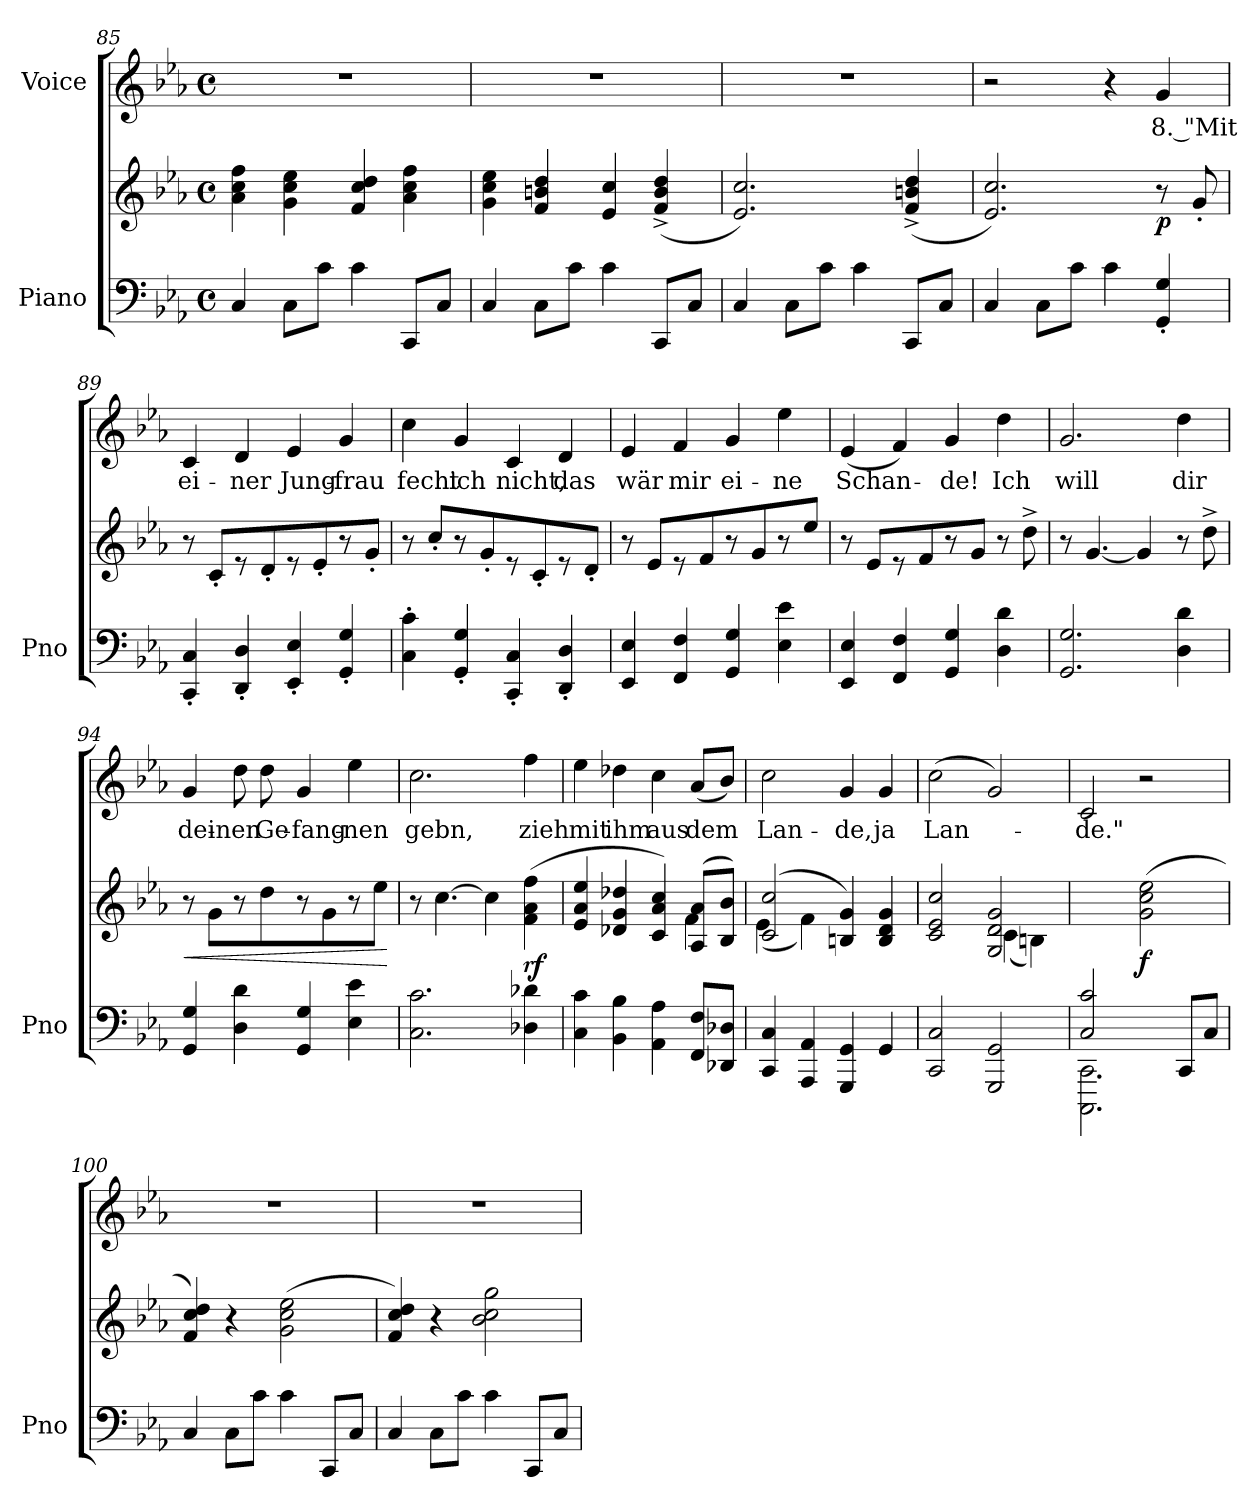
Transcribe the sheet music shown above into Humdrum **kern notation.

**kern	**kern	**dynam	**kern	**text
*part2	*part2	*part2	*part1	*part1
*staff3	*staff2	*staff2/3	*staff1	*staff1
*I"Piano	*	*	*I"Voice	*
*I'Pno	*	*	*	*
*clefF4	*clefG2	*	*clefG2	*
*k[b-e-a-]	*k[b-e-a-]	*	*k[b-e-a-]	*
*M4/4	*M4/4	*	*M4/4	*
*met(c)	*met(c)	*	*met(c)	*
=85	=85	=85	=85	=85
4C/	4a-\ 4cc\ 4ff\	.	1r	.
8C\L	4g\ 4cc\ 4ee-\	.	.	.
8c\J	.	.	.	.
4c\	4f/ 4cc/ 4dd/	.	.	.
8CC/L	4a-\ 4cc\ 4ff\	.	.	.
8C/J	.	.	.	.
=86	=86	=86	=86	=86
4C/	4g\ 4cc\ 4ee-\	.	1r	.
8C\L	4f/ 4bn/ 4dd/	.	.	.
8c\J	.	.	.	.
4c\	4e-/ 4cc/	.	.	.
8CC/L	(>4f/^ 4b/^ 4dd/^	.	.	.
8C/J	.	.	.	.
=87	=87	=87	=87	=87
4C/	2.e-/ 2.cc/)	.	1r	.
8C\L	.	.	.	.
8c\J	.	.	.	.
4c\	.	.	.	.
8CC/L	(>4f/^ 4bn/^ 4dd/^	.	.	.
8C/J	.	.	.	.
!!LO:LB:g=z
=88	=88	=88	=88	=88
4C/	2.e-/ 2.cc/)	.	2r	.
8C\L	.	.	.	.
8c\J	.	.	.	.
4c\	.	.	4r	.
!	!	!LO:DY:b	!	!LO:LY:b
4GG/' 4G/'	8r	p	4g/	8. "Mit
.	8g'/	.	.	.
=89	=89	=89	=89	=89
!	!	!	!	!LO:LY:b
4CC/' 4C/'	8r	.	4c/	ei-
.	8c'/L	.	.	.
!	!	!	!	!LO:LY:b
4DD/' 4D/'	8r	.	4d/	-ner
.	8d'/	.	.	.
!	!	!	!	!LO:LY:b
4EE-/' 4E-/'	8r	.	4e-/	Jung-
.	8e-'/	.	.	.
!	!	!	!	!LO:LY:b
4GG/' 4G/'	8r	.	4g/	-frau
.	8g'/J	.	.	.
=90	=90	=90	=90	=90
!	!	!	!	!LO:LY:b
4C\' 4c\'	8r	.	4cc\	fecht
.	8cc'/L	.	.	.
!	!	!	!	!LO:LY:b
4GG/' 4G/'	8r	.	4g/	ich
.	8g'/	.	.	.
!	!	!	!	!LO:LY:b
4CC/' 4C/'	8r	.	4c/	nicht,
.	8c'/	.	.	.
!	!	!	!	!LO:LY:b
4DD/' 4D/'	8r	.	4d/	das
.	8d'/J	.	.	.
=91	=91	=91	=91	=91
!	!	!	!	!LO:LY:b
4EE-/ 4E-/	8r	.	4e-/	wär
.	8e-/L	.	.	.
!	!	!	!	!LO:LY:b
4FF/ 4F/	8r	.	4f/	mir
.	8f/	.	.	.
!	!	!	!	!LO:LY:b
4GG/ 4G/	8r	.	4g/	ei-
.	8g/	.	.	.
!	!	!	!	!LO:LY:b
4E-\ 4e-\	8r	.	4ee-\	-ne
.	8ee-/J	.	.	.
=92	=92	=92	=92	=92
!	!	!	!	!LO:LY:b
4EE-/ 4E-/	8r	.	(<4e-/	Schan-
.	8e-/L	.	.	.
4FF/ 4F/	8r	.	4f/)	.
.	8f/	.	.	.
!	!	!	!	!LO:LY:b
4GG/ 4G/	8r	.	4g/	-de!
.	8g/J	.	.	.
!	!	!	!	!LO:LY:b
4D\ 4d\	8r	.	4dd\	Ich
.	8dd^\	.	.	.
!!LO:PB:g=z
=93	=93	=93	=93	=93
!	!	!	!	!LO:LY:b
2.GG/ 2.G/	8r	.	2.g/	will
.	[4.g/	.	.	.
.	4g/]	.	.	.
!	!	!	!	!LO:LY:b
4D\ 4d\	8r	.	4dd\	dir
.	8dd^\	.	.	.
=94	=94	=94	=94	=94
!	!	!LO:HP:b	!	!LO:LY:b
4GG/ 4G/	8r	<	4g/	dei-
.	8g\L	.	.	.
!	!	!	!	!LO:LY:b
4D\ 4d\	8r	.	8dd\	-nen
!	!	!	!	!LO:LY:b
.	8dd\	.	8dd\	Ge-
!	!	!	!	!LO:LY:b
4GG/ 4G/	8r	.	4g/	-fang-
.	8g\	.	.	.
!	!	!	!	!LO:LY:b
4E-\ 4e-\	8r	.	4ee-\	-nen
.	8ee-\J	.	.	.
.	.	[	.	.
=95	=95	=95	=95	=95
!	!	!	!	!LO:LY:b
2.C\ 2.c\	8r	.	2.cc\	gebn,
.	[4.cc\	.	.	.
.	4cc\]	.	.	.
!	!	!LO:DY:b	!	!LO:LY:b
4D-X\ 4d-X\	(>4f\ 4a-\ 4ff\	rf	4ff\	zieh
=96	=96	=96	=96	=96
*	*^	*	*	*
!	!	!	!	!	!LO:LY:b
4C\ 4c\	4e-/ 4a-/ 4ee-/	2.ryy	.	4ee-\	mit
!	!	!	!	!	!LO:LY:b
4BB-\ 4B-\	4d-X/ 4g/ 4dd-X/	.	.	4dd-X\	ihm
!	!	!	!	!	!LO:LY:b
4AA-\ 4A-\	4c/ 4a-/ 4cc/)	.	.	4cc\	aus
!	!	!	!	!	!LO:LY:b
8FF/ 8F/L	(<8A-/ 8a-/L	4f\	.	(<8a-/L	dem
8DD-X/ 8D-X/J	8B-/ 8b-/J)	.	.	8b-/J)	.
=97	=97	=97	=97	=97	=97
!	!	!	!	!	!LO:LY:b
4CC/ 4C/	(>2c/ 2cc/	(<4e-\	.	2cc\	Lan-
4AAA-/ 4AA-/	.	4f\)	.	.	.
!	!	!	!	!	!LO:LY:b
4GGG/ 4GG/	4Bn/ 4g/)	2ryy	.	4g/	-de,
!	!	!	!	!	!LO:LY:b
4GG/	4B/ 4d/ 4g/	.	.	4g/	ja
=98	=98	=98	=98	=98	=98
!	!	!	!	!	!LO:LY:b
2CC/ 2C/	2c/ 2e-/ 2cc/	2ryy	.	(>2cc\	Lan-
2GGG/ 2GG/	2G/ 2d/ 2g/	(<4c\	.	2g/)	.
.	.	4Bn\)	.	.	.
!!LO:LB:g=z
=99	=99	=99	=99	=99	=99
*^	*	*	*	*	*
!	!	!	!	!	!	!LO:LY:b
*	*	*v	*v	*	*	*
2C/ 2c/	2.CCC\ 2.CC\	2ryy	.	2c/	-de."
!	!	!	!LO:DY:b	!	!
2ryy	.	(>2g\ 2cc\ 2ee-\	f	2r	.
.	8CC/L	.	.	.	.
.	8C/J	.	.	.	.
*v	*v	*	*	*	*
=100	=100	=100	=100	=100
4C/	4f/ 4cc/ 4dd/)	.	1r	.
8C\L	4r	.	.	.
8c\J	.	.	.	.
4c\	(>2g\ 2cc\ 2ee-\	.	.	.
8CC/L	.	.	.	.
8C/J	.	.	.	.
=101	=101	=101	=101	=101
4C/	4f/ 4cc/ 4dd/)	.	1r	.
8C\L	4r	.	.	.
8c\J	.	.	.	.
4c\	2b-\ 2cc\ 2gg\	.	.	.
8CC/L	.	.	.	.
8C/J	.	.	.	.
=	=	=	=	=
*-	*-	*-	*-	*-
